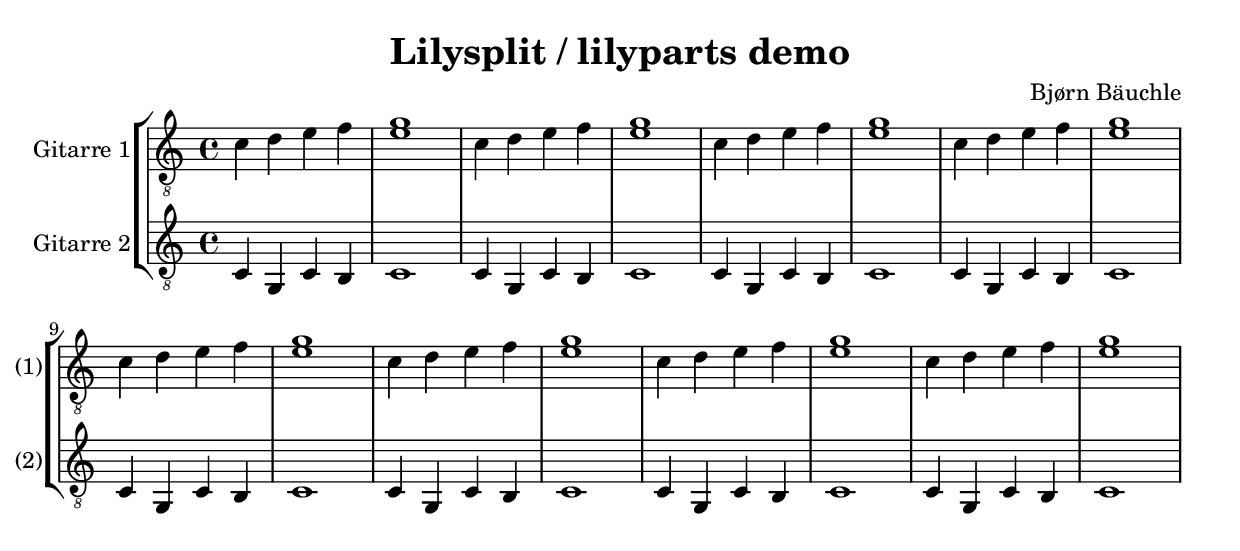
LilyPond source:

\version "2.24.3"
% © CC-BY-SA 4.0 Bjørn Bäuchle, see file LICENSE

%{
  Head definitions for GOMP lilypond files.
%}

\version "2.24.3"
\include "articulate.ly"

#(if (defined? 'HEAD_LY_ALREADY_INCLUDED)
  (ly:warning "head.ly has already been included, crossing fingers!")
)
#(define HEAD_LY_ALREADY_INCLUDED #t)

% make includes relative for this file (and set it to default at the end):
#(begin
  (define includes_are_relative (ly:get-option 'relative-includes))
  (ly:set-option 'relative-includes #t)
  (ly:debug (ly:command-line-code))
  (ly:debug (ly:command-line-options))
  (use-modules (guile-user))
  ; sets showAlle to true, except when disabled on command line.
  ; then, sets showPart, showEins etc to that value, except defined differently on command line.
  ; then, sets hasEins etc to false.
  ; Also reads gitver, lilyver and makeMidi from command line.

  (define gitver   (if (defined? 'gitver  ) gitver   ""))
  (define lilyver  (if (defined? 'lilyver ) lilyver  ""))
  (define makeMidi (if (defined? 'makeMidi) makeMidi #f))
  (define showAlle (if (defined? 'showAlle) showAlle #t))
  (define showPart (if (defined? 'showPart) showPart showAlle))
  (define showEins (if (defined? 'showEins) showEins showAlle)) (define hasEins #f)
  (define showZwei (if (defined? 'showZwei) showZwei showAlle)) (define hasZwei #f)
  (define showDrei (if (defined? 'showDrei) showDrei showAlle)) (define hasDrei #f)
  (define showVier (if (defined? 'showVier) showVier showAlle)) (define hasVier #f)
  (define showBass (if (defined? 'showBass) showBass showAlle)) (define hasBass #f)
  (define showRyth (if (defined? 'showRyth) showRyth showAlle)) (define hasRyth #f)
  (define showDrum (if (defined? 'showDrum) showDrum showAlle)) (define hasDrum #f)
  (define showOkta (if (defined? 'showOkta) showOkta showAlle)) (define hasOkta #f)
  (define showElec (if (defined? 'showElec) showElec showAlle)) (define hasElec #f)
  (define showQuer (if (defined? 'showQuer) showQuer showAlle)) (define hasQuer #f)
  (define showSaxo (if (defined? 'showSaxo) showSaxo showAlle)) (define hasSaxo #f)
  (define showSaxb (if (defined? 'showSaxb) showSaxb showAlle)) (define hasSaxb #f)
  (define showMast (if (defined? 'showMast) showMast showAlle)) (define hasMast #f)
  (if (defined? 'mypapersize) (set-default-paper-size mypapersize))

  (ly:debug (string-append "git version: " gitver))
  (ly:debug (string-append "lily version: " lilyver))
  (ly:debug (if makeMidi "makeMidi" "make no Midi"))
  (ly:debug (if showAlle "showAlle" "show no Alle"))
  (ly:debug (if showPart "showPart" "show no Part"))
  (ly:debug (if showEins "showEins" "show no Eins"))
  (ly:debug (if showZwei "showZwei" "show no Zwei"))
  (ly:debug (if showDrei "showDrei" "show no Drei"))
  (ly:debug (if showVier "showVier" "show no Vier"))
  (ly:debug (if showRyth "showRyth" "show no Ryth"))
  (ly:debug (if showBass "showBass" "show no Bass"))
  (ly:debug (if showDrum "showDrum" "show no Drum"))
  (ly:debug (if showOkta "showOkta" "show no Okta"))
  (ly:debug (if showElec "showElec" "show no Elec"))
  (ly:debug (if showQuer "showQuer" "show no Quer"))
  (ly:debug (if showSaxo "showSaxo" "show no Saxo"))
  (ly:debug (if showSaxb "showSaxb" "show no Saxb"))
  (ly:debug (if showMast "showMast" "show no Mast"))

  ; Wir definieren für alle Instrumente eine *S*timme. Diese Variablen werden in stimmen.ly in Scores gepackt.
  (define gitDiviS #{#})
  (define gitEinsS #{#})
  (define gitZweiS #{#})
  (define gitDreiS #{#})
  (define gitVierS #{#})
  (define gitBassS #{#})
  (define gitOktaS #{#})
  (define gitElecS #{#})
  (define gitRythS #{#})
  (define querFltS #{#})
  (define saxAltAS #{#})
  (define saxAltBS #{#})
  (define percussS #{#})
  (define masterRS #{#})
  (define masterLS #{#})

  (define layout_variable #{#})
  (ly:set-option 'relative-includes includes_are_relative)
)

%{
  Provides \namedSpan "text" ly:music which sets a sequence of music
  into some kind of spanners which have a given name.

  PROBLEM: Currently, this works with Staff.ottavation, but that means
  it is neither nestable nor does it go together with, well, ottavation.
%}

#(if (defined? 'SPANS_LY_ALREADY_INCLUDED)
 (ly:warning "spans.ly has already been included, crossing fingers!")
)
#(define SPANS_LY_ALREADY_INCLUDED #t)

namedSpan = #(define-music-function
  (parser location name musix)
  (string? ly:music?)
  #{
    \ottava #0
    \set Staff.ottavation = #name
    #musix
    \ottava #0
  #}
)

% © CC-BY-SA 4.0 Bjørn Bäuchle, see file LICENSE

%{
  Provides
    \divisi yield voiceIndex normal additional
    \unMarkedDivisi yield normal additional
    \diviMark voiceIndex music
%}

#(if (defined? 'DIVISI_LY_ALREADY_INCLUDED)
 (ly:warning "divisi.ly has already been included, crossing fingers!")
)
#(define DIVISI_LY_ALREADY_INCLUDED #t)

$(if (not (defined? 'SPANS_LY_ALREADY_INCLUDED))
  (ly:error "spans.ly must be included before divisi.ly")
)

% Starts a divisi section. If we don't need to $yield to another voice,
% the second voice is out into the diviGit Staff, and if there is more
% than one voice in total "(> alls 1)", there will be a diviMark with
% the given voiceIndex on it.
%TODO: This always writes the upper voice into diviGit; I'd like to
% configure that (but that makes the interface even longer)
% voiceIndex is used for \diviMark; if negative then no mark is shown.
% MIDI output will never end in diviGit.
divisi = #(define-music-function
  (yield voiceIndex normal additional)
  (boolean? number? ly:music? ly:music?)
  (if (or yield makeMidi)
    (namedSpan "divisi" ; we'll assume that this is always for a normal guitar, thus no middleCPos given.
      (make-simultaneous-music (list
        additional
        (make-music 'VoiceSeparator)
        normal
      ))
    )
    (make-simultaneous-music (list
      normal
      (make-music 'ContextSpeccedMusic
        'property-operations '()
        'context-id "diviGit"
        'context-type 'Staff
        'element (make-sequential-music (list
          (make-music 'StaffSpanEvent 'span-direction -1)
          (if (and (>= voiceIndex 0) (> alls 1))
            (diviMark voiceIndex additional)
            additional
          )
          (make-music 'StaffSpanEvent 'span-direction 1)
        ))
      )
    ))
  )
)

% like divisi, but never write a diviMark.
unMarkedDivisi = #(define-music-function
  (yield normal additional)
  (boolean? ly:music? ly:music?)
  (divisi yield -1 normal additional)
)

#(define (first-mark textscriptevent music)
  (let ((musicType (ly:music-property music 'name))
        (elementList (ly:music-property music 'elements))
        (elementItem (ly:music-property music 'element))
       )
    ; we set the appropriate property of music and then output music at the
    ; end.
    (ly:debug "<first-mark ~a>" musicType)
    ; chords: add TextScriptEvent into 'elements
    (if (eq? musicType 'EventChord)
      (ly:music-set-property! music 'elements
        (cons textscriptevent elementList)
      )
    ; anything that has an 'element. This must be checked before 'elements,
    ; because \repeat has its body as 'element, but its alternatives as
    ; 'elements. We don't want to mark the latter ones.
    (if (not (null? elementItem))
      ; e.g. RelativeOctaveMusic, Repeats
      (ly:music-set-property! music 'element
        (first-mark textscriptevent elementItem)
      )
    ; anything that's not EventChord, doesn't have 'element, but has 'elements.
    ; this is e.g. SequentialMusic.
    (if (not (null? elementList))
      (ly:music-set-property! music 'elements
        (cons
          (first-mark textscriptevent (car elementList))
          (cdr elementList)
        )
      )
    ; all others: this will be NoteEvent, RestEvent, MultiMeasureRestMusic.
    ; simply add the TextScriptEvent
    (ly:music-set-property! music 'articulations
      ; this will be NoteEvent, RestEvent, MultiMeasureRestMusic etc.
      (cons textscriptevent (ly:music-property music 'articulations))
    )))) ; end ifs
    music
  )
)

% adds a mark to the first note or chord in the given music object.
% (prepares the text mark and calls first-mark with it)
#(define (firstMark markDir markText music)
  (first-mark
    (make-music
      'TextScriptEvent
      'direction markDir
      'text markText)
    music
  )
)

% Adds a voice mark to the first note-like item in the given music.
% we accept voiceIndex 0 through 5, with all else giving a filled
% triangle.
diviMark = #(define-music-function
  (voiceIndex note)
  (number? ly:music?)
  (begin
    (if (eq? voiceIndex 0) (firstMark +1 (markup #:triangle #f) note)
    (if (eq? voiceIndex 1) (firstMark +1 (markup #:box    "1") note)
    (if (eq? voiceIndex 2) (firstMark -1 (markup #:box    "2") note)
    (if (eq? voiceIndex 3) (firstMark +1 (markup #:circle "3") note)
    (if (eq? voiceIndex 4) (firstMark -1 (markup #:circle "4") note)
    (if (eq? voiceIndex 5) (firstMark -1 (markup #:scale '(1 . -1) #:triangle #f) note)
                           (firstMark -1 (markup #:triangle #t) note)
    ))))))
  )
)


% © CC-BY-SA 4.0 Bjørn Bäuchle, see file LICENSE

%{
  Provides
    \solo N? music
%}

#(if (defined? 'SOLO_LY_ALREADY_INCLUDED)
 (ly:warning "solo.ly has already been included, crossing fingers!")
)
#(define SOLO_LY_ALREADY_INCLUDED #t)

$(if (not (defined? 'SPANS_LY_ALREADY_INCLUDED))
  (ly:error "spans.ly must be included before solo.ly")
)

solo = #(define-music-function
  (middleCPos musix)
  ((number? 1) ly:music?)
  (namedSpan "Solo" middleCPos musix)
)

% © CC-BY-SA 4.0 Bjørn Bäuchle, see file LICENSE

%{
  Provides
    \bassAchtva (as markup)
    \bassAchtvaExplain (also markup)
    \bassTacet music
%}

#(if (defined? 'BASS_IN_GUITAR_LY_ALREADY_INCLUDED)
 (ly:warning "bass_in_guitar.ly has already been included, crossing fingers!")
)
#(define BASS_IN_GUITAR_LY_ALREADY_INCLUDED #t)

$(if (not (defined? 'SPANS_LY_ALREADY_INCLUDED))
  (ly:error "spans.ly must be included before bass_in_guitar.ly")
)

bassAchtva = \markup { \musicglyph #"pedal.*" }
#(define-markup-command
  (bassAchtvaExplain layout props maybe)
  (boolean?)
  (if maybe
  (interpret-markup layout props #{
    \markup { \musicglyph #"pedal.*": Bassgitarre 1 Oktave höher }
  #})
  (interpret-markup layout props #{ "" #})
  )
)

bassTacet = #(define-music-function
  (parser location musix)
  (ly:music?)
  #{ \namedSpan "Bass tacet" #musix #}
)


\include "percussion_helpers.ly"
% © CC-BY-SA 4.0 Bjørn Bäuchle, see file LICENSE

%{
  Provides
    \straight N? music
%}

#(if (defined? 'STRAIGHT_LY_ALREADY_INCLUDED)
 (ly:warning "straight.ly has already been included, crossing fingers!")
)
#(define STRAIGHT_LY_ALREADY_INCLUDED #t)

$(if (not (defined? 'SPANS_LY_ALREADY_INCLUDED))
  (ly:error "spans.ly must be included before straight.ly")
)

straight = #(define-music-function
  (middleCPos musix)
  ((number? 1) ly:music?)
  (namedSpan "Straight" middleCPos musix)
)


hasEins = ##t
hasZwei = ##t
% © CC-BY-SA 4.0 Bjørn Bäuchle, see file LICENSE

#(begin
  (define (count-if lst)
    (if (null? lst) 0 (+ (if (car lst) 1 0) (count-if (cdr lst))))
  )
  (define gits (count-if (list hasEins hasZwei hasDrei hasVier hasRyth)))
  (define oths (count-if (list hasBass hasDrum hasOkta hasElec hasQuer hasSaxo hasSaxb hasMast)))
  (define alls (count-if (list
    (and showEins hasEins)
    (and showZwei hasZwei)
    (and showDrei hasDrei)
    (and showVier hasVier)
    (and showBass hasBass)
    (and showRyth hasRyth)
    (and showDrum hasDrum)
    (and showOkta hasOkta)
    (and showElec hasElec)
    (and showQuer hasQuer)
    (and showSaxo hasSaxo)
    (and showSaxb hasSaxb)
    (and showMast hasMast)
  )))
  (define showEins (if hasEins showEins #f))
  (define showZwei (if hasZwei showZwei #f))
  (define showDrei (if hasDrei showDrei #f))
  (define showVier (if hasVier showVier #f))
  (define showBass (if hasBass showBass #f))
  (define showRyth (if hasRyth showRyth #f))
  (define showDrum (if hasDrum showDrum #f))
  (define showOkta (if hasOkta showOkta #f))
  (define showElec (if hasElec showElec #f))
  (define showQuer (if hasQuer showQuer #f))
  (define showSaxo (if hasSaxo showSaxo #f))
  (define showSaxb (if hasSaxb showSaxb #f))
  (define showMast (if hasMast showMast #f))

  (ly:debug (string-append "Alls: " (number->string alls)))
  (ly:debug (string-append "Gits: " (number->string gits)))
  (ly:debug (string-append "Oths: " (number->string oths)))
  (ly:debug (string-append (if hasEins "hasEins;     " "has no Eins; ") (if showEins "showEins" "show no Eins")))
  (ly:debug (string-append (if hasZwei "hasZwei;     " "has no Zwei; ") (if showZwei "showZwei" "show no Zwei")))
  (ly:debug (string-append (if hasDrei "hasDrei;     " "has no Drei; ") (if showDrei "showDrei" "show no Drei")))
  (ly:debug (string-append (if hasVier "hasVier;     " "has no Vier; ") (if showVier "showVier" "show no Vier")))
  (ly:debug (string-append (if hasBass "hasBass;     " "has no Bass; ") (if showBass "showBass" "show no Bass")))
  (ly:debug (string-append (if hasRyth "hasRyth;     " "has no Ryth; ") (if showRyth "showRyth" "show no Ryth")))
  (ly:debug (string-append (if hasDrum "hasDrum;     " "has no Drum; ") (if showDrum "showDrum" "show no Drum")))
  (ly:debug (string-append (if hasOkta "hasOkta;     " "has no Okta; ") (if showOkta "showOkta" "show no Okta")))
  (ly:debug (string-append (if hasElec "hasElec;     " "has no Elec; ") (if showElec "showElec" "show no Elec")))
  (ly:debug (string-append (if hasQuer "hasQuer;     " "has no Quer; ") (if showQuer "showQuer" "show no Quer")))
  (ly:debug (string-append (if hasSaxo "hasSaxo;     " "has no Saxo; ") (if showSaxo "showSaxo" "show no Saxo")))
  (ly:debug (string-append (if hasSaxb "hasSaxb;     " "has no Saxb; ") (if showSaxb "showSaxb" "show no Saxb")))
  (ly:debug (string-append (if hasMast "hasMast;     " "has no Mast; ") (if showMast "showMast" "show no Mast")))

  (define (append-if old doit suffix) (if doit (string-append old suffix) old))
  (define instruments "Gitarrenorchester")
  ; if mehr, then whatever comes next is at least the second word and needs a comma before it.
  (define mehr #f)
  (define instruments (append-if instruments (> oths 0) " mit ")) ; no comma at beginning...
  (define instruments (append-if instruments hasBass    "Bass"))
  (define mehr (or hasBass mehr))
  (define instruments (append-if instruments (and hasDrum mehr) ", "))
  (define instruments (append-if instruments hasDrum "Percussion"))
  (define mehr (or hasDrum mehr))
  (define instruments (append-if instruments (and hasOkta mehr) ", "))
  (define instruments (append-if instruments hasOkta "Oktavgitarren"))
  (define mehr (or hasOkta mehr))
  (define instruments (append-if instruments (and hasElec mehr) ", "))
  (define instruments (append-if instruments hasElec "E-Gitarre"))
  (define mehr (or hasElec mehr))
  (define instruments (append-if instruments (and hasQuer mehr) ", "))
  (define instruments (append-if instruments hasQuer "Querflöte"))
  (define mehr (or hasQuer mehr))
  (define someSax (or hasSaxo hasSaxb))
  (define instruments (append-if instruments (and someSax mehr) ", "))
  (define instruments (append-if instruments someSax "Saxophon"))
  (define instruments (append-if instruments (and hasSaxo hasSaxb) "e")) ; plural for multiple Sax
  (define mehr (or someSax mehr))
  (define instruments (append-if instruments (and hasMast mehr) ", "))
  (define instruments (append-if instruments      hasMast       "Klavier"))
  (define instruments (append-if instruments (> (+ oths gits) alls) " (Auszug)"))
  (ly:message (string-append "Instruments: " instruments))

  (define is-part (and showPart (= (+ oths gits) alls)))
  (define auszug (if is-part "Partitur" ""))
  (define auszug (append-if auszug (and (not is-part) showEins) "Git. 1 "))
  (define auszug (append-if auszug (and (not is-part) showZwei) "Git. 2 "))
  (define auszug (append-if auszug (and (not is-part) showDrei) "Git. 3 "))
  (define auszug (append-if auszug (and (not is-part) showVier) "Git. 4 "))
  (define auszug (append-if auszug (and (not is-part) showBass) "Bass "))
  (define auszug (append-if auszug (and (not is-part) showRyth) "Rythm "))
  (define auszug (append-if auszug (and (not is-part) showDrum) "Percussion "))
  (define auszug (append-if auszug (and (not is-part) showOkta) "Oktavgitarre "))
  (define auszug (append-if auszug (and (not is-part) showElec) "E-Gitarre "))
  (define auszug (append-if auszug (and (not is-part) showQuer) "Querflöte "))
  (define auszug (append-if auszug (and (not is-part) showSaxo) "Saxophon "))
  (define auszug (append-if auszug (and (not is-part) showSaxb) "Saxophon Ⅱ "))
  (define auszug (append-if auszug (and (not is-part) showMast) "Klavier "))

  (define suffix "")
  (define suffix (append-if suffix makeMidi "_midi"))
  (define suffix (append-if suffix (and showPart (< (+ oths gits) alls)) "_p"))
  (define suffix (append-if suffix (and (not showAlle) showEins) "_1"))
  (define suffix (append-if suffix (and (not showAlle) showZwei) "_2"))
  (define suffix (append-if suffix (and (not showAlle) showDrei) "_3"))
  (define suffix (append-if suffix (and (not showAlle) showVier) "_4"))
  (define suffix (append-if suffix (and (not showAlle) showBass) "_b"))
  (define suffix (append-if suffix (and (not showAlle) showRyth) "_r"))
  (define suffix (append-if suffix (and (not showAlle) showDrum) "_d"))
  (define suffix (append-if suffix (and (not showAlle) showOkta) "_o"))
  (define suffix (append-if suffix (and (not showAlle) showElec) "_e"))
  (define suffix (append-if suffix (and (not showAlle) showQuer) "_q"))
  (define suffix (append-if suffix (and (not showAlle) showSaxo) "_s"))
  (define suffix (append-if suffix (and (not showAlle) showSaxb) "_sb"))
  (define suffix (append-if suffix (and (not showAlle) showMast) "_master"))
  (define suffix (if (> (string-length suffix) 0) (substring suffix 1) suffix))
)


global = { \time 4/4 \key c \major }
gitEinsS = \relative c' \repeat unfold 8 { c4 d e f <e g>1 }
gitZweiS = \relative c  \repeat unfold 8 { c4 g c b c1 }

% © CC-BY-SA 4.0 Bjørn Bäuchle, see file LICENSE

%{
   Diese Datei macht aus ausgewählten Stimmen-Variablen (...S)
   Musiksystem-Variablen (...M)
%}

% © CC-BY-SA 4.0 Bjørn Bäuchle, see file LICENSE

%{
    baseNoteChord copies music and changes all chords (in the copy) to
    only the first note.
%}

\version "2.24.3"

#(if (defined? 'CHORDS_LY_ALREADY_INCLUDED)
  (ly:warning "chords.ly has already been included, crossing fingers!")
)
#(define CHORDS_LY_ALREADY_INCLUDED #t)

#(define (getFirstNoteFromChord chord-elements)
  (if (null? chord-elements)
    ; if the argument is empty, return an empty list.
    (list)
    ; if the argument is not empty:
    (if (eq? (ly:music-property (car chord-elements) 'name) 'NoteEvent)
      ; if the first item is a NoteEvent, return that
      (car chord-elements)
      ; if the first item is something else, recurse from the next element.
      (getFirstNoteFromChord (cdr chord-elements))
    ) ; end if is-NoteEvent
  ) ; end if is-null
) % getFirstNoteFromChord

#(define (getArticulationsFromChord chord-elements)
  (if (null? chord-elements)
    ; argument is empty? return empty list.
    (list)
    (if (eq? (ly:music-property (car chord-elements) 'name) 'NoteEvent)
      ; if NoteEvent: try next chord-elements element.
      (getArticulationsFromChord (cdr chord-elements))
      ; else (not NoteEvent): prepend this to the articulations from the rest
      ; of the list.
      (cond (car chord-elements) (getArticulationsFromChord (cdr chord-elements)))
    ) ; end if is-NoteEvent
  ) ; end if is-null
) % getArticulationsFromChord

#(define (stripChord chord)
  (let ((firstnote (getFirstNoteFromChord (ly:music-property chord 'elements))))
    (let ((articulation (getArticulationsFromChord (ly:music-property chord 'elements))))
      (if (not (null? articulation))
        ; if there is some articulation in the chord, set firstnote's articulations
        ; to that.
        (ly:music-set-property! firstnote 'articulations articulation)
      ) ; endif articulation is present
    ) ; let articulation
    ; firstnote has been extracted, its articulations set - now return that.
    firstnote
  ) ; let firstnote
) % stripChord

#(define (bnc music)
  (let ((musicType (ly:music-property music 'name)))
    (ly:debug "<bnc ~a>" musicType)
    (if (eq? musicType 'EventChord)
      ; chords are what really interest us, they need to be stripped.
      (stripChord music)
    (begin ; else: not EventChord - strip any chords nested underneath, but
           ; else, copy.
      (if (not (null? (ly:music-property music 'elements)))
        ; if there are elements, transform them all:
        (ly:music-set-property! music 'elements
          (map (lambda (x) (bnc x)) (ly:music-property music 'elements))
        )
        (ly:debug "Input ~a has no 'elements!" musicType)
      )
      (if (not (null? (ly:music-property music 'element)))
        ; if there is element, transform it:
        (ly:music-set-property! music 'element
          (bnc (ly:music-property music 'element))
        )
        (ly:debug "Input ~a has no 'element!" musicType)
      )
      ; in the end, output the possibly-changed sequence.
      music
      ) ; end else clause
    ) ; end if
  ) ; let musicType
) % bnc

baseNoteChord = #(define-music-function
  (parser location chordseq)
  (ly:music?)
  ; call bnc with a copy of chordseq, so that chordseq isn't changed.
  (bnc (ly:music-deep-copy chordseq))
) % baseNoteChord



#(define equivalent_length
  (if hasEins
    (ly:music-length gitEinsS)
  (if hasZwei
    (ly:music-length gitZweiS)
  (if hasDrei
    (ly:music-length gitDreiS)
  (if hasVier
    (ly:music-length gitVierS)
  (if hasMast
    (ly:music-length gitMastS)
    ; if we have neither of the above: what the f? But we'll probably not need
    ; gitDiviS then, either.
    (ly:music-length (make-sequential-music '()))
  )))))
)

#(define gitDiviS (make-music 'SkipEvent 'duration (make-duration-of-length equivalent_length)))

masterR = {
  \global
  \clef "G"
  \global
  \masterRS
}

masterL = {
  \global
  \clef "F"
  \global
  \masterLS
}

masterM = \new PianoStaff <<
  \set PianoStaff.instrumentName = "Master"
  \set PianoStaff.shortInstrumentName = "M"
  \new Staff = "masterRH" \masterR
  \new Staff = "masterLH" \masterL
>>

gitDiviM = { \new Staff = "diviGit" \with {
     \remove "Time_signature_engraver"
     \RemoveEmptyStaves
     \override VerticalAxisGroup.remove-first = ##t
     \hide Clef
     \clef "G_8"
     fontSize = #-4
     midiInstrument = #"acoustic guitar (nylon)"
     \override StaffSymbol.staff-space = #(magstep -4)
     \override StaffSymbol.thickness = #(magstep -4)
     \global
  } { \stopStaff \gitDiviS }
}

gitPercM = {
  \new DrumStaff = "percGit"  <<
    \global
    \new DrumVoice {
      \stopStaff
      \gitDiviS
    }
  >>
}

gitEinsM = \new Staff <<
  \new Voice {
    \set Staff.instrumentName = "Gitarre 1"
    \set Staff.shortInstrumentName = "(1)"
    \clef "G_8"
    \set Staff.midiInstrument = #"acoustic guitar (nylon)"
    \global
    \gitEinsS
  }
>>

gitZweiM = \new Staff <<
  \new Voice {
    \set Staff.instrumentName = "Gitarre 2"
    \set Staff.shortInstrumentName = "(2)"
    \clef "G_8"
    \set Staff.midiInstrument = #"acoustic guitar (nylon)"
    \global
    \gitZweiS
  }
>>

gitDreiM = \new Staff <<
  \new Voice {
    \set Staff.instrumentName = "Gitarre 3"
    \set Staff.shortInstrumentName = "(3)"
    \clef "G_8"
    \set Staff.midiInstrument = #"acoustic guitar (nylon)"
    \global
    \gitDreiS
  }
>>

gitVierM = \new Staff <<
  \new Voice {
    \set Staff.instrumentName = "Gitarre 4"
    \set Staff.shortInstrumentName = "(4)"
    \clef "G_8"
    \set Staff.midiInstrument = #"acoustic guitar (nylon)"
    \global
    \gitVierS
  }
>>

gitBassM = \new Staff <<
  \new Voice {
    \set Staff.instrumentName = "Bass"
    \set Staff.shortInstrumentName = "(B)"
    \clef "G_15"
    \set Staff.midiInstrument = #"acoustic guitar (nylon)"
    \global
    \gitBassS
  }
>>

chordNames = \new ChordNames {
  % the next two lines are basically \semiGermanChords, just the bass
  % note obeys the same rules as the chord name proper and is uppercase.
  \set chordRootNamer = #(chord-name->german-markup #f)
  \set chordNoteNamer = #(chord-name->german-markup #f)
  \set noChordSymbol = ##f
  \set chordChanges = ##t
  \set chordNameLowercaseMinor = ##t
  \set Staff.midiInstrument = #"acoustic guitar (nylon)"
  \global
  \gitRythS
}

chordRythm = \new Staff \with {
  \override StaffSymbol.line-count = #1
} <<
  \new Voice \with {
    \consists "Pitch_squash_engraver"
  } {
    \set Staff.instrumentName = "Rhythm"
    \set Staff.shortInstrumentName = "(R)"
    \clef percussion
    \global
    \improvisationOn
    \baseNoteChord \gitRythS
    \improvisationOff
  }
>>

gitRythM = <<
  \chordNames
  \chordRythm
>>

saxAltAM = \new Staff <<
  \new Voice {
    \set Staff.instrumentName = "Saxophon"
    \set Staff.shortInstrumentName = "(S)"
    \clef "G"
    \set Staff.midiInstrument = #"alto sax"
    \transposition es
    \transpose es c { \global }
    \saxAltAS
  }
>>

saxAltBM = \new Staff <<
  \new Voice {
    \set Staff.instrumentName = "Saxophon Ⅱ"
    \set Staff.shortInstrumentName = "(SⅡ)"
    \clef "G"
    \set Staff.midiInstrument = #"alto sax"
    \transposition es
    \transpose es c { \global }
    \saxAltBS
  }
>>

gitElecM = \new Staff <<
  \new Voice {
    \set Staff.instrumentName = "E-Gitarre"
    \set Staff.shortInstrumentName = "(E)"
    \clef "G_8"
    \set Staff.midiInstrument = #"overdriven guitar"
    \global
    \gitElecS
  }
>>

querFltM = \new Staff <<
  \new Voice {
    \set Staff.instrumentName = "Querflöte"
    \set Staff.shortInstrumentName = "(Q)"
    \clef "G"
    \set Staff.midiInstrument = #"flute"
    \global
    \querFltS
  }
>>

gitOktaM = \new Staff <<
  \new Voice {
    \set Staff.instrumentName = "Oktavgitarre"
    \set Staff.shortInstrumentName = "(O)"
    \clef "G"
    \set Staff.midiInstrument = #"acoustic guitar (nylon)"
    \global
    \gitOktaS
  }
>>

percussM = {
  \new DrumStaff \with {
    \override StaffSymbol.line-count = \percLines
    countPercentRepeats = ##t
    drumStyleTable = #(alist->hash-table percTable)
  }
  <<
    \global
    \set DrumStaff.instrumentName = "Drums"
    \set DrumStaff.shortInstrumentName = "(D)"
    \new DrumVoice \percussS
  >>
}

#(begin
  (ly:progress "\nVersion: ~a ~a\n" gitver lilyver)
  (ly:progress "Instruments: ~a\n" instruments)
  (ly:progress "Excerpt: ~a\n" auszug)
  (ly:progress "Suffix: ~a\n" suffix)
  (ly:progress "MIDI: ~a\n" (if makeMidi "ja" "nein"))
)


\book {
  \header {
    title = "Lilysplit / lilyparts demo"
    composer = "Bjørn Bäuchle"
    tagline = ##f
  }
  % © CC-BY-SA 4.0 Bjørn Bäuchle, see file LICENSE

%{
    Setzt den Inhalt der Variablen \music in je einen Score für Noten- und
    einen für MIDI-Eport.

    Diese Datei wird direkt in den \book {}-Block eingebunden.
%}

\bookOutputSuffix \suffix
% Noten:
\score {
  \unfoldRepeats \articulate <<
  \new GrandStaff <<
    \new StaffGroup <<
      #(if hasMast #{ \masterM #})
      #(if hasEins #{ \gitEinsM #})
      #(if hasZwei #{ \gitZweiM #})
      #(if hasDrei #{ \gitDreiM #})
      #(if hasVier #{ \gitVierM #})
      #(if hasBass #{ \gitBassM #})
      #(if hasRyth #{ \chordNames #})
      #(if hasDrum #{ \percussM #})
      #(if hasQuer #{ \querFltM #})
      #(if hasSaxo #{ \saxAltAM #})
      #(if hasSaxb #{ \saxAltBM #})
      #(if hasElec #{ \gitElecM #})
      #(if hasQuer #{ \gitOktaM #})
      \gitDiviM
      \gitPercM
    >>
  >>
  >>
  \midi {}
}

\score {
  <<
    #(if (and (= alls 1) showRyth) #{
      \set Score.rehearsalMarkFormatter = #format-mark-box-alphabet
    #})
    #(if showMast masterM)
    \new StaffGroup <<
      #(if showQuer querFltM)
      #(if showSaxo saxAltAM)
      #(if showSaxb saxAltBM)
      #(if showElec gitElecM)
      #(if showOkta gitOktaM)
    >>
    \new StaffGroup <<
      #(if showEins gitEinsM)
      #(if showZwei gitZweiM)
      #(if showDrei gitDreiM)
      #(if showVier gitVierM)
      \gitDiviM
      #(if showBass gitBassM)
      #(if showRyth gitRythM)
    >>
    \new StaffGroup <<
      #(if showDrum percussM)
    >>
  >>
  \layout {
    \layout_variable
  }
}

}
